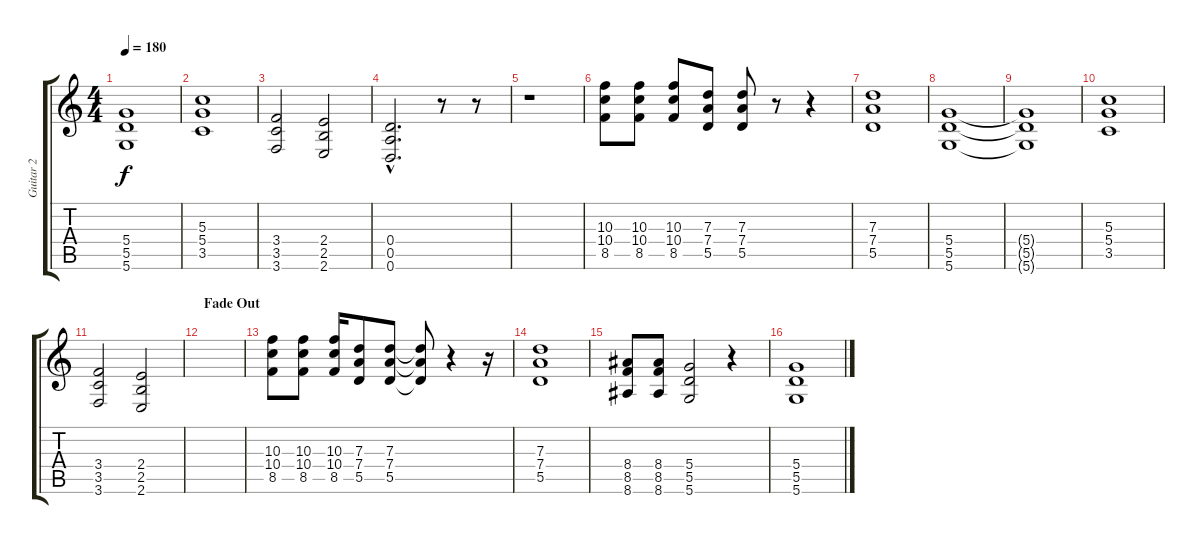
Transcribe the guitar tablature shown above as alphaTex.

\track ("Guitar 2" "Guitar 2") {instrument distortionguitar}
\staff {score tabs}
\tuning (E4 B3 G3 D3 A2 D2) {hide}
\ts (4 4)
\tempo 180
\clef g2
\ks c
(5.4 5.5 5.6).1{dy f} |
(5.3 5.4 3.5).1 |
(3.4 3.5 3.6).2 (2.4 2.5 2.6).2 |
(0.4{hac} 0.5{hac} 0.6{hac}).2{d} r.8 r.8 |
r.1 |
(10.3 10.4 8.5).8 (10.3 10.4 8.5).8 (10.3 10.4 8.5).8 (7.3 7.4 5.5).8 (7.3 7.4 5.5).8 r.8 r.4 |
(7.3 7.4 5.5).1 |
(5.4 5.5 5.6).1 |
(5.4{t} 5.5{t} 5.6{t}).1 |
(5.3 5.4 3.5).1 |
(3.4 3.5 3.6).2 (2.4 2.5 2.6).2 |
\section ("" "Fade Out")
|
(10.3 10.4 8.5).8 (10.3 10.4 8.5).8 (10.3 10.4 8.5).16 (7.3 7.4 5.5).8 (7.3 7.4 5.5).8 (7.3{t} 7.4{t} 5.5{t}).8 r.4 r.16 |
(7.3 7.4 5.5).1 |
(8.4 8.5 8.6).8 (8.4 8.5 8.6).8 (5.4 5.5 5.6).2 r.4 |
(5.4 5.5 5.6).1
